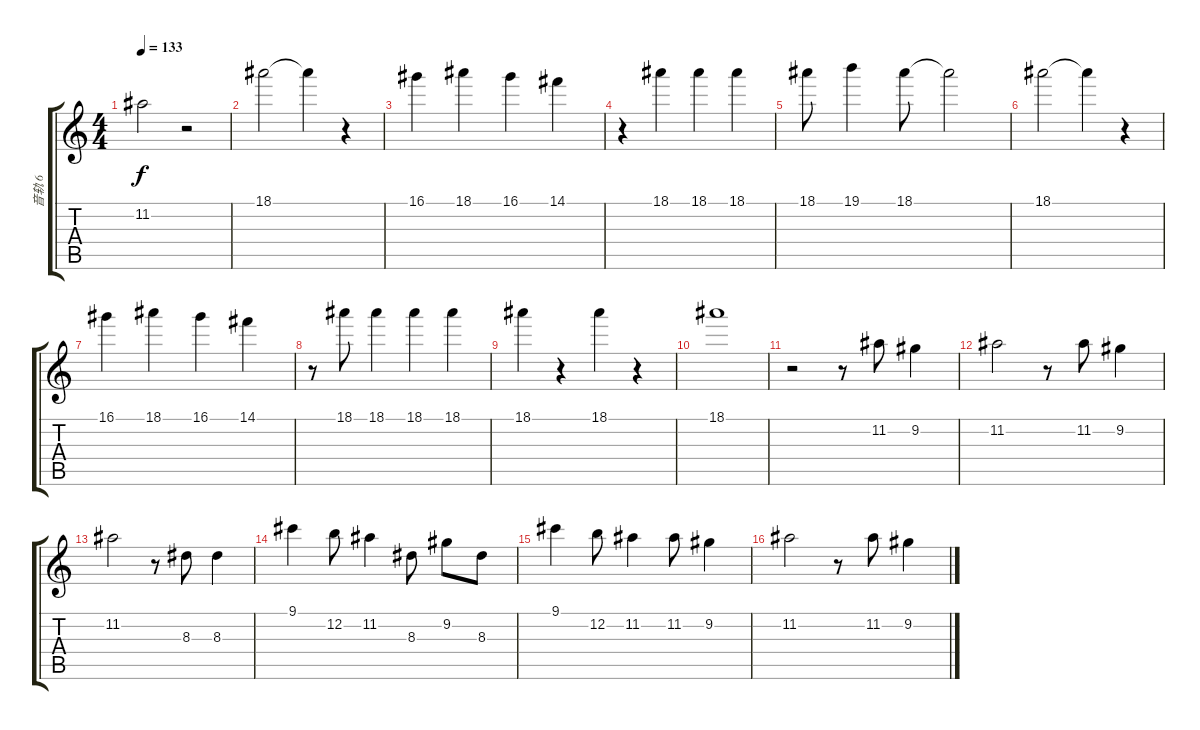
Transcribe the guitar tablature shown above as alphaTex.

\track ("音轨 6" "音轨 6") {instrument distortionguitar}
\staff {score tabs}
\tuning (E4 B3 G3 D3 A2 E2) {hide}
\ts (4 4)
\tempo 133
\clef g2
\ks c
11.2.2{dy f} r.2 |
18.1.2 18.1{t}.4 r.4 |
16.1.4 18.1.4 16.1.4 14.1.4 |
r.4 18.1.4 18.1.4 18.1.4 |
18.1.8 19.1.4 18.1.8 18.1{t}.2 |
18.1.2 18.1{t}.4 r.4 |
16.1.4 18.1.4 16.1.4 14.1.4 |
r.8 18.1.8 18.1.4 18.1.4 18.1.4 |
18.1.4 r.4 18.1.4 r.4 |
18.1.1 |
r.2 r.8 11.2.8 9.2.4 |
11.2.2 r.8 11.2.8 9.2.4 |
11.2.2 r.8 8.3.8 8.3.4 |
9.1.4 12.2.8 11.2.4 8.3.8 9.2.8 8.3.8 |
9.1.4 12.2.8 11.2.4 11.2.8 9.2.4 |
11.2.2 r.8 11.2.8 9.2.4
